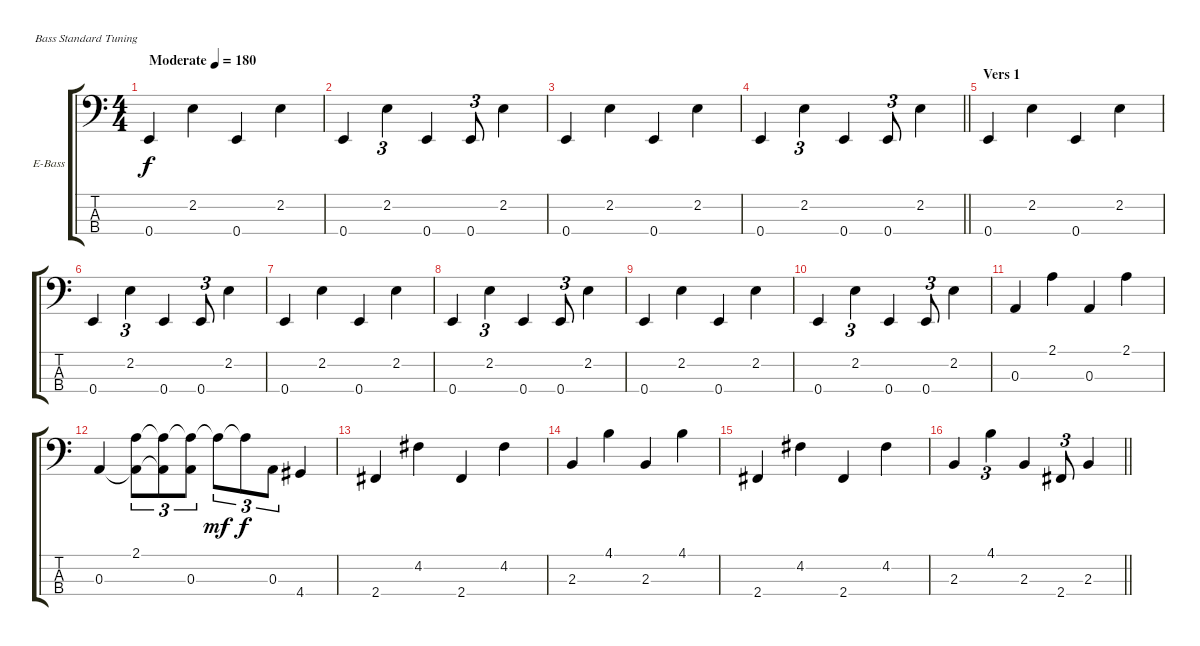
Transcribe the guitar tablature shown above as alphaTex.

\bracketExtendMode groupsimilarinstruments
\firstSystemTrackNameOrientation horizontal
\otherSystemsTrackNameOrientation horizontal
\track ("Slap Bass" "E-Bass") {instrument slapbass1}
\staff {score tabs}
\tuning (G2 D2 A1 E1)
\ts (4 4)
\beaming (8 2 2 2 2)
\tempo (180 "Moderate")
\clef f4
\ks c
0.4.4{dy f instrument slapbass1} 2.2.4 0.4.4 2.2.4 |
0.4.4 2.2.4{tu (3 2)} 0.4.4 0.4.8{tu (3 2)} 2.2.4 |
0.4.4 2.2.4 0.4.4 2.2.4 |
\barLineRight lightlight
0.4.4 2.2.4{tu (3 2)} 0.4.4 0.4.8{tu (3 2)} 2.2.4 |
\section ("" "Vers 1")
0.4.4 2.2.4 0.4.4 2.2.4 |
0.4.4 2.2.4{tu (3 2)} 0.4.4 0.4.8{tu (3 2)} 2.2.4 |
0.4.4 2.2.4 0.4.4 2.2.4 |
0.4.4 2.2.4{tu (3 2)} 0.4.4 0.4.8{tu (3 2)} 2.2.4 |
0.4.4 2.2.4 0.4.4 2.2.4 |
0.4.4 2.2.4{tu (3 2)} 0.4.4 0.4.8{tu (3 2)} 2.2.4 |
0.3.4 2.1.4 0.3.4 2.1.4 |
0.3.4 (2.1 0.3{t}).8{tu (3 2)} (2.1{t} 0.3{t}).8{tu (3 2)} (0.3 2.1{t}).8{tu (3 2)} 2.1{t}.8{tu (3 2) dy mf} 2.1{t}.8{tu (3 2) dy f} 0.3.8{tu (3 2)} 4.4.4 |
2.4.4 4.2.4 2.4.4 4.2.4 |
2.3.4 4.1.4 2.3.4 4.1.4 |
2.4.4 4.2.4 2.4.4 4.2.4 |
\barLineRight lightlight
2.3.4 4.1.4{tu (3 2)} 2.3.4 2.4.8{tu (3 2)} 2.3.4
